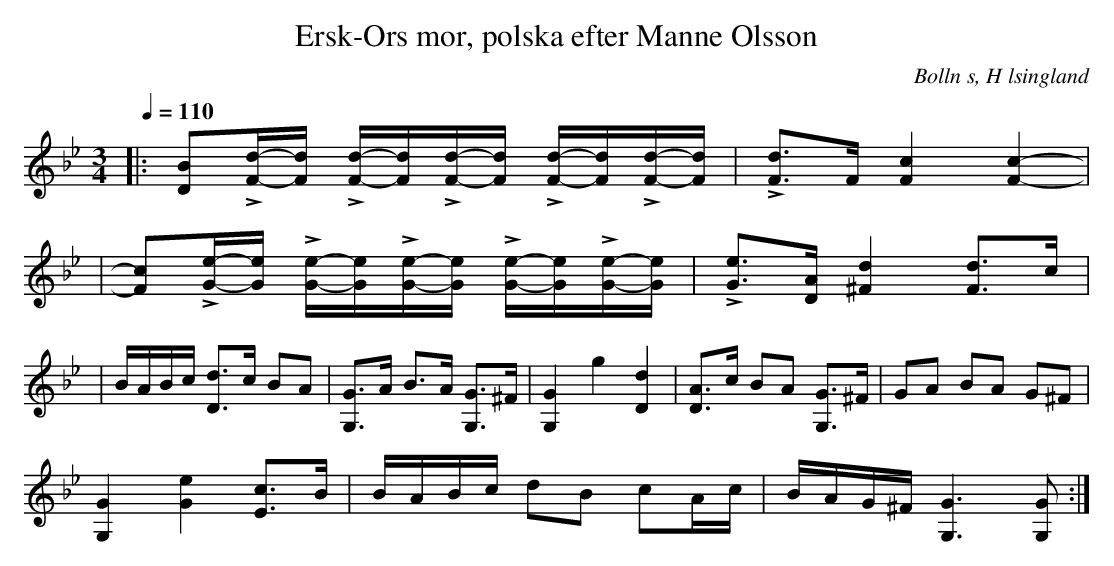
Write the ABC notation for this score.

X:1
T: Ersk-Ors mor, polska efter Manne Olsson
O:Bolln s, H lsingland
M:3/4
L:1/8
Q:1/4=110
K:Gm
|:[D B]L[F/d/]-[F/d/] L[F/d/]-[F/d/]L[F/d/]-[F/d/] L[F/d/]-[F/d/]L[F/d/]-[F/d/]|L[F d]>F [F2 c2] [F2 c2]-|
|[F c]L[G/e/]-[G/e/] L[G/e/]-[G/e/]L[G/e/]-[G/e/] L[G/e/]-[G/e/]L[G/e/]-[G/e/]|L[Ge]>[D A] [^F2 d2] [F d]>c|
|B/A/B/c/ [D d]>c BA|[G, G]>A B>A [G, G]>^F|[G,2 G2] g2 [D2 d2]|[D A]>c BA [G, G]>^F|GA BA G^F|
[G,2 G2] [G2 e2] [E c]>B|B/A/B/c/ dB cA/c/|B/A/G/^F/ [G,3 G3][G, G]:|
